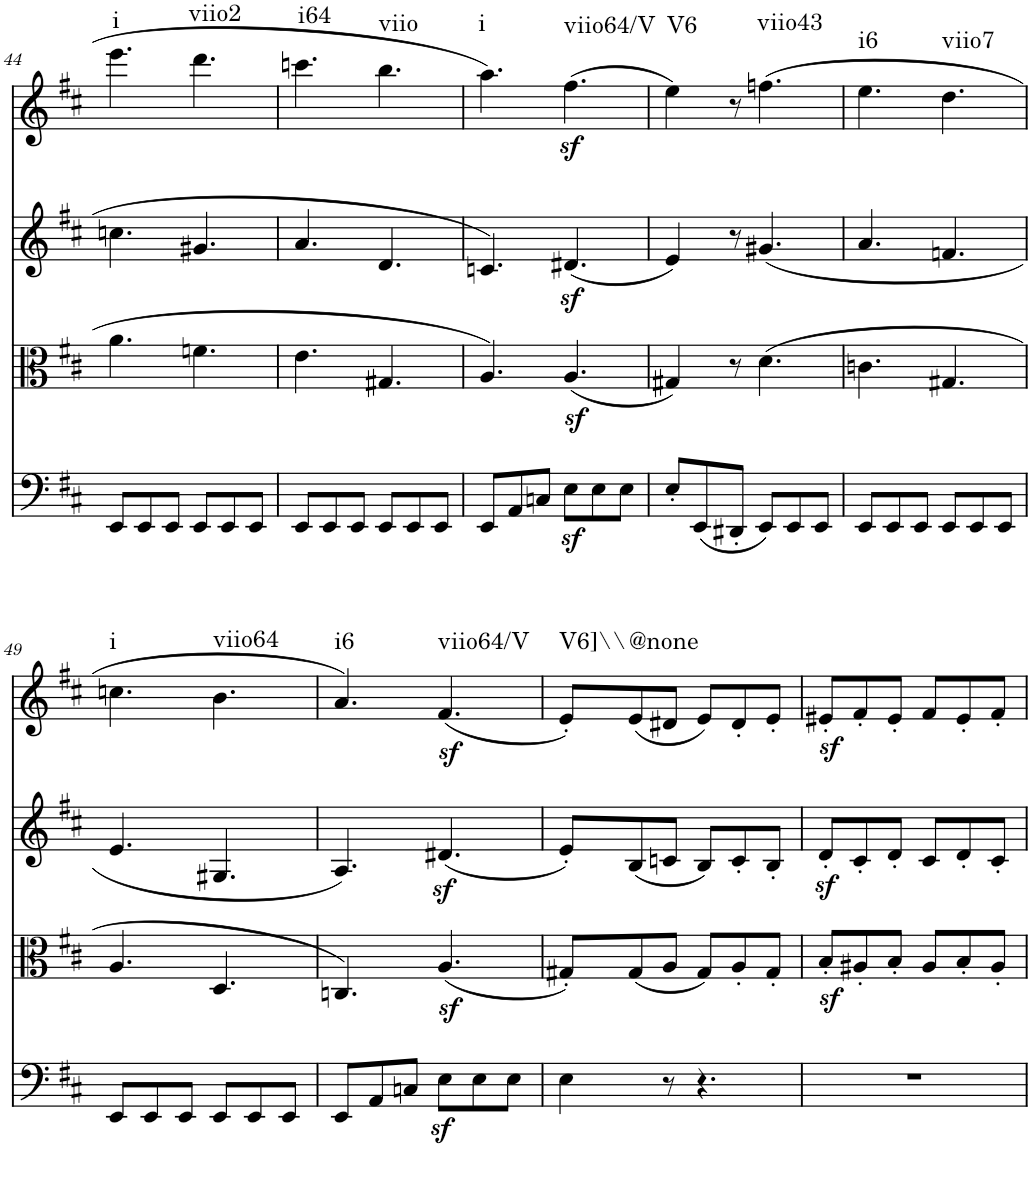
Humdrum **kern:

**kern	**kern	**kern	**kern	**dynam	**harte
*part4	*part3	*part2	*part1	*part1	*part1
*staff4	*staff3	*staff2	*staff1	*staff1	*
*I"Violoncello	*I"Viola	*I"Violin II	*I"Violin I	*	*
*I'Vc	*I'Vla	*I'Vln	*I'Vln	*	*
!!LO:PB:g=z
*clefF4	*clefC3	*clefG2	*clefG2	*	*
*k[f#c#]	*k[f#c#]	*k[f#c#]	*k[f#c#]	*	*
*M6/8	*M6/8	*M6/8	*M6/8	*	*
=44	=44	=44	=44	=44	=44
!	!	!	!	!	!LO:H:kt=i
8EE/L	4.a\	4.ccn\	4.eee\	.	N
8EE/	.	.	.	.	.
8EE/J	.	.	.	.	.
!	!	!	!	!	!LO:H:kt=viio2
8EE/L	4.fn\	4.g#X/	4.ddd\	.	N
8EE/	.	.	.	.	.
8EE/J	.	.	.	.	.
=45	=45	=45	=45	=45	=45
!	!	!	!	!	!LO:H:kt=i64
8EE/L	4.e\	4.a/	4.cccn\	.	N
8EE/	.	.	.	.	.
8EE/J	.	.	.	.	.
!	!	!	!	!	!LO:H:kt=viio
8EE/L	4.G#X/	4.d/	4.bb\	.	N
8EE/	.	.	.	.	.
8EE/J	.	.	.	.	.
=46	=46	=46	=46	=46	=46
!	!	!	!	!	!LO:H:kt=i
8EE/L	4.A/	4.cn/	4.aa\	.	N
8AA/	.	.	.	.	.
8Cn/J	.	.	.	.	.
!	!	!	!	!LO:DY:b	!LO:H:kt=viio64/V
8Ez<\L	(4.Az</	(4.d#Xz</	(4.ff#\	sf	N
8E\	.	.	.	.	.
8E\J	.	.	.	.	.
=47	=47	=47	=47	=47	=47
!	!	!	!	!	!LO:H:kt=V6
8E'/L	4G#X/)	4e/)	4ee\)	.	N
(8EE/	.	.	.	.	.
8DD#X'/J	8r	8r	8r	.	.
!	!	!	!	!	!LO:H:kt=viio43
8EE/L)	(4.d\	(4.g#X/	(4.ffn\	.	N
8EE/	.	.	.	.	.
8EE/J	.	.	.	.	.
=48	=48	=48	=48	=48	=48
!	!	!	!	!	!LO:H:kt=i6
8EE/L	4.cn\	4.a/	4.ee\	.	N
8EE/	.	.	.	.	.
8EE/J	.	.	.	.	.
!	!	!	!	!	!LO:H:kt=viio7
8EE/L	4.G#X/	4.fn/	4.dd\	.	N
8EE/	.	.	.	.	.
8EE/J	.	.	.	.	.
!!LO:LB:g=z
=49	=49	=49	=49	=49	=49
!	!	!	!	!	!LO:H:kt=i
8EE/L	4.A/	4.e/	4.ccn\	.	N
8EE/	.	.	.	.	.
8EE/J	.	.	.	.	.
!	!	!	!	!	!LO:H:kt=viio64
8EE/L	4.D/	4.G#X/	4.b\	.	N
8EE/	.	.	.	.	.
8EE/J	.	.	.	.	.
=50	=50	=50	=50	=50	=50
!	!	!	!	!	!LO:H:kt=i6
8EE/L	4.Cn/)	4.A/)	4.a/)	.	N
8AA/	.	.	.	.	.
8Cn/J	.	.	.	.	.
!	!	!	!	!LO:DY:b	!LO:H:kt=viio64/V
8Ez<\L	(4.Az</	(4.d#Xz</	(4.f#/	sf	N
8E\	.	.	.	.	.
8E\J	.	.	.	.	.
=51	=51	=51	=51	=51	=51
!	!	!	!	!	!LO:H:kt=V6]\\
4E\	8G#X'/L)	8e'/L)	8e'/L)	.	N
!	!	!	!	!	!LO:H:kt=@none
.	(8G#/	(8B/	(8e/	.	N
8r	8A/J	8cn/J	8d#X/J	.	.
4.r	8G#/L)	8B/L)	8e/L)	.	.
.	8A'/	8c'/	8d#'/	.	.
.	8G#'/J	8B'/J	8e'/J	.	.
=52	=52	=52	=52	=52	=52
2.r	8Bz<'/L	8dz<'/L	8e#Xz<'/L	.	.
.	8A#X'/	8c#'/	8f#'/	.	.
.	8B'/J	8d'/J	8e#'/J	.	.
.	8A#/L	8c#/L	8f#/L	.	.
.	8B'/	8d'/	8e#'/	.	.
.	8A#'/J	8c#'/J	8f#'/J	.	.
=	=	=	=	=	=
*-	*-	*-	*-	*-	*-
